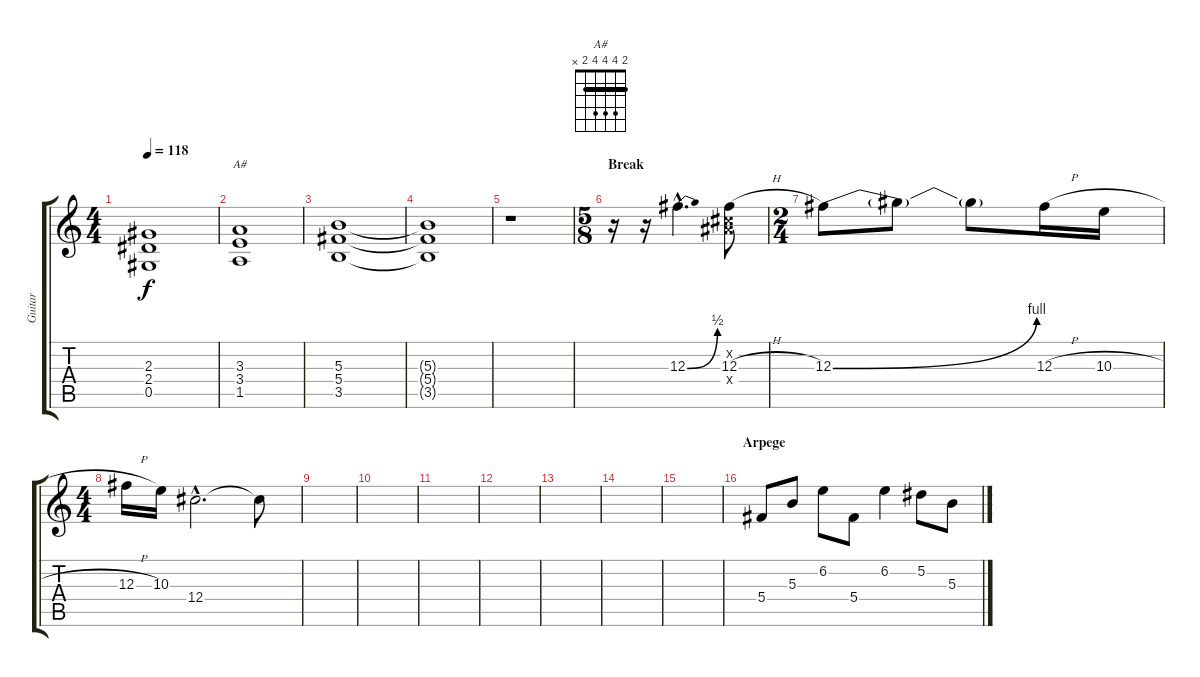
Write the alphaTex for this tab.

\track ("Guitar " "Guitar ") {instrument distortionguitar}
\staff {score tabs}
\tuning (Eb4 Bb3 Gb3 Db3 Ab2 Eb2) {hide}
\chord ("A#" 2 4 4 4 2 x) {barre 2}
\ts (4 4)
\tempo 118
\clef g2
\ks c
(2.3 2.4 0.5).1{dy f} |
(3.3 3.4 1.5).1{ch "A#"} |
(5.3 5.4 3.5).1 |
(5.3{t} 5.4{t} 3.5{t}).1 |
r.1 |
\ts (5 8)
\section ("" "Break")
r.16 r.16 12.3{be (bend 0 0 60 2) hac}.4{d} (0.2{x} 12.3{h} 12.4{x}).8 |
\ts (2 4)
12.3{be (bend 0 0 60 4)}.8 12.3{t}.8 12.3{t}.8 12.3{h}.16 10.3{h}.16 |
\ts (4 4)
12.3{h}.16 10.3.16 12.4{hac}.2{d} 12.4{t}.8 |
|
|
|
|
|
|
|
\section ("" "Arpege")
5.4.8{instrument acousticguitarsteel} 5.3.8 6.2.8 5.4.8 6.2.4 5.2.8 5.3.8
